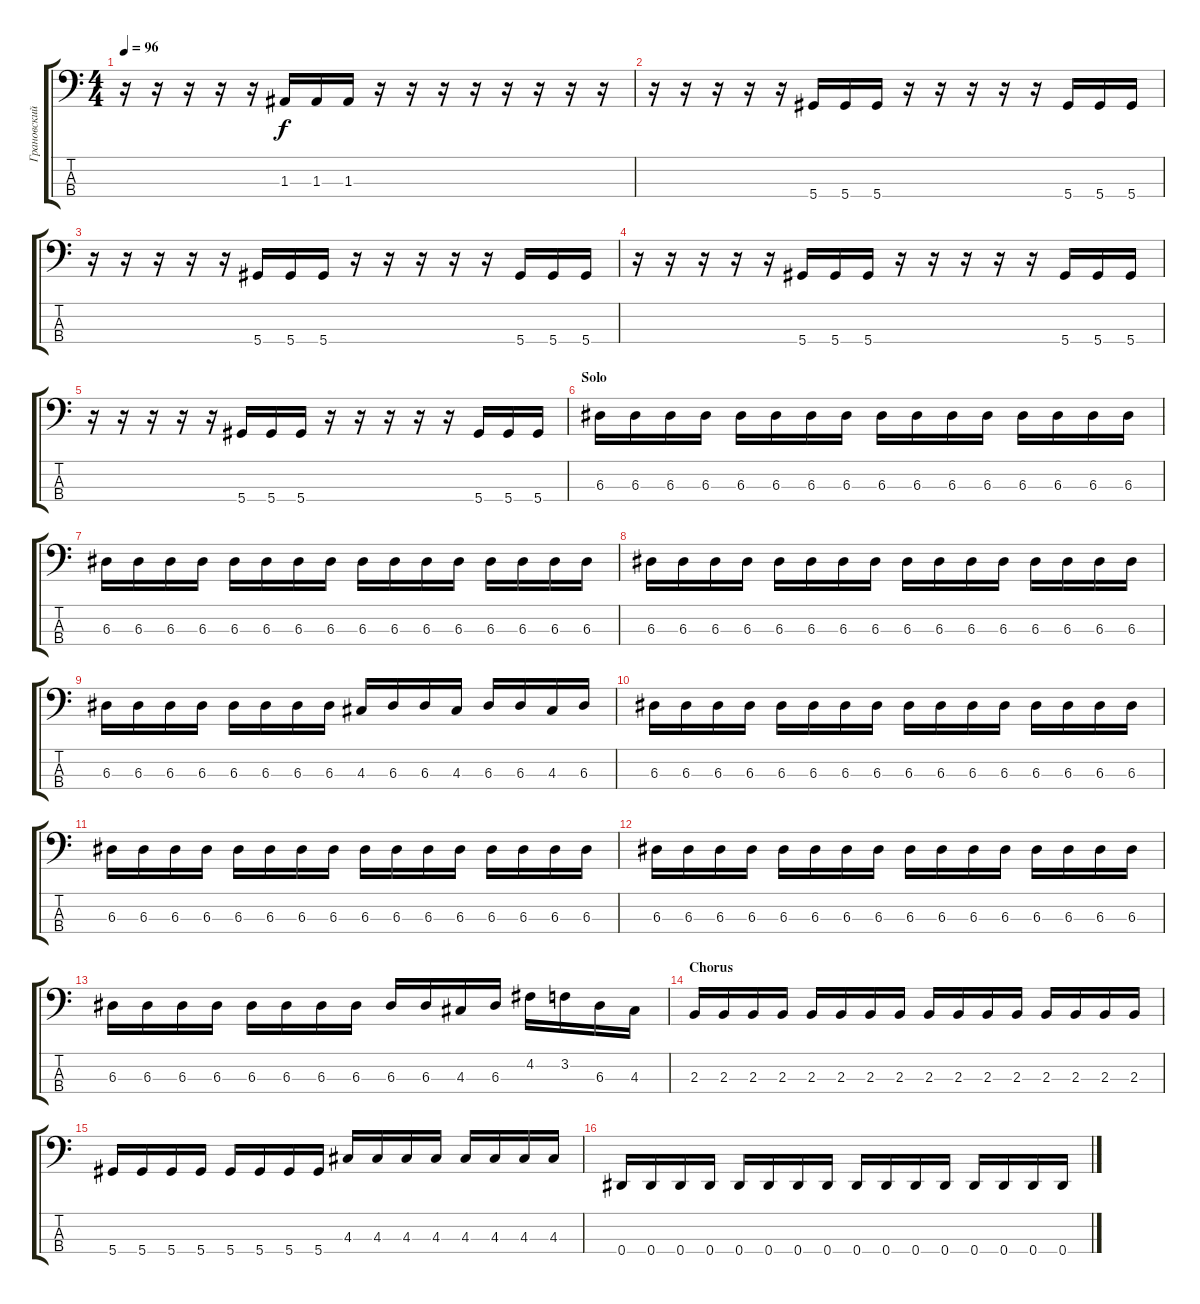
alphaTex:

\track ("Грановский (Bass)" "Грановский") {instrument electricbassfinger}
\staff {score tabs}
\tuning (G2 D2 A1 Eb1) {hide}
\ts (4 4)
\tempo 96
\clef f4
\ks c
r.16{dy f} r.16 r.16 r.16 r.16 1.3.16 1.3.16 1.3.16 r.16 r.16 r.16 r.16 r.16 r.16 r.16 r.16 |
r.16 r.16 r.16 r.16 r.16 5.4.16 5.4.16 5.4.16 r.16 r.16 r.16 r.16 r.16 5.4.16 5.4.16 5.4.16 |
r.16 r.16 r.16 r.16 r.16 5.4.16 5.4.16 5.4.16 r.16 r.16 r.16 r.16 r.16 5.4.16 5.4.16 5.4.16 |
r.16 r.16 r.16 r.16 r.16 5.4.16 5.4.16 5.4.16 r.16 r.16 r.16 r.16 r.16 5.4.16 5.4.16 5.4.16 |
r.16 r.16 r.16 r.16 r.16 5.4.16 5.4.16 5.4.16 r.16 r.16 r.16 r.16 r.16 5.4.16 5.4.16 5.4.16 |
\section ("" "Solo")
6.3.16 6.3.16 6.3.16 6.3.16 6.3.16 6.3.16 6.3.16 6.3.16 6.3.16 6.3.16 6.3.16 6.3.16 6.3.16 6.3.16 6.3.16 6.3.16 |
6.3.16 6.3.16 6.3.16 6.3.16 6.3.16 6.3.16 6.3.16 6.3.16 6.3.16 6.3.16 6.3.16 6.3.16 6.3.16 6.3.16 6.3.16 6.3.16 |
6.3.16 6.3.16 6.3.16 6.3.16 6.3.16 6.3.16 6.3.16 6.3.16 6.3.16 6.3.16 6.3.16 6.3.16 6.3.16 6.3.16 6.3.16 6.3.16 |
6.3.16 6.3.16 6.3.16 6.3.16 6.3.16 6.3.16 6.3.16 6.3.16 4.3.16 6.3.16 6.3.16 4.3.16 6.3.16 6.3.16 4.3.16 6.3.16 |
6.3.16 6.3.16 6.3.16 6.3.16 6.3.16 6.3.16 6.3.16 6.3.16 6.3.16 6.3.16 6.3.16 6.3.16 6.3.16 6.3.16 6.3.16 6.3.16 |
6.3.16 6.3.16 6.3.16 6.3.16 6.3.16 6.3.16 6.3.16 6.3.16 6.3.16 6.3.16 6.3.16 6.3.16 6.3.16 6.3.16 6.3.16 6.3.16 |
6.3.16 6.3.16 6.3.16 6.3.16 6.3.16 6.3.16 6.3.16 6.3.16 6.3.16 6.3.16 6.3.16 6.3.16 6.3.16 6.3.16 6.3.16 6.3.16 |
6.3.16 6.3.16 6.3.16 6.3.16 6.3.16 6.3.16 6.3.16 6.3.16 6.3.16 6.3.16 4.3.16 6.3.16 4.2.16 3.2.16 6.3.16 4.3.16 |
\section ("" "Chorus")
2.3.16 2.3.16 2.3.16 2.3.16 2.3.16 2.3.16 2.3.16 2.3.16 2.3.16 2.3.16 2.3.16 2.3.16 2.3.16 2.3.16 2.3.16 2.3.16 |
5.4.16 5.4.16 5.4.16 5.4.16 5.4.16 5.4.16 5.4.16 5.4.16 4.3.16 4.3.16 4.3.16 4.3.16 4.3.16 4.3.16 4.3.16 4.3.16 |
0.4.16 0.4.16 0.4.16 0.4.16 0.4.16 0.4.16 0.4.16 0.4.16 0.4.16 0.4.16 0.4.16 0.4.16 0.4.16 0.4.16 0.4.16 0.4.16
